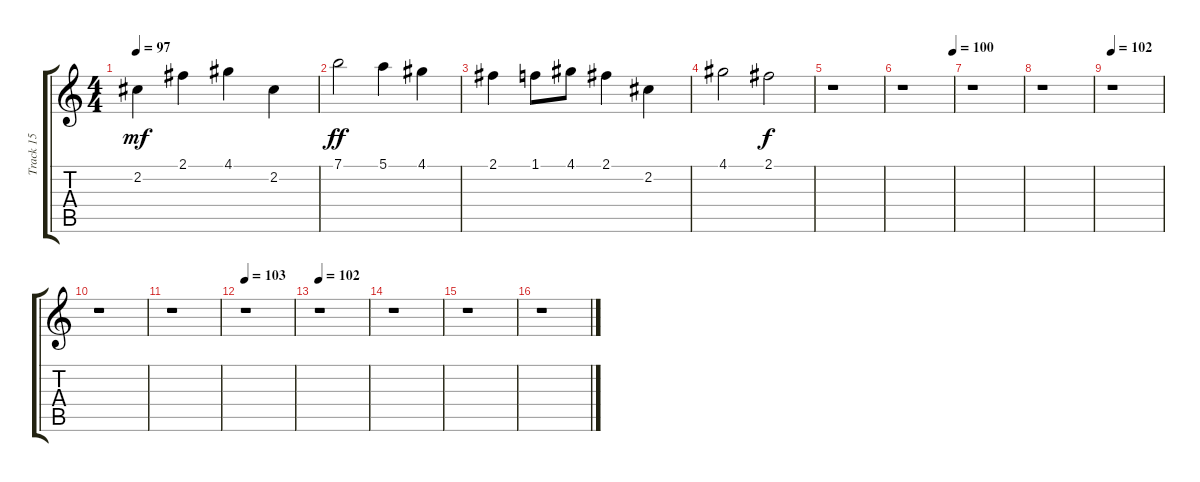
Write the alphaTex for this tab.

\track ("Track 15" "Track 15") {instrument overdrivenguitar}
\staff {score tabs}
\tuning (E4 B3 G3 D3 A2 E2) {hide}
\ts (4 4)
\tempo 97
\clef g2
\ks c
2.2.4{dy mf} 2.1.4 4.1.4 2.2.4 |
7.1.2{dy ff} 5.1.4 4.1.4 |
2.1.4 1.1.8 4.1.8 2.1.4 2.2.4 |
4.1.2 2.1.2{dy f} |
r.1 |
\tempo (100 1)
r.1 |
r.1 |
r.1 |
\tempo 102
r.1 |
r.1 |
r.1 |
\tempo 103
r.1 |
\tempo 102
r.1 |
r.1 |
r.1 |
r.1
